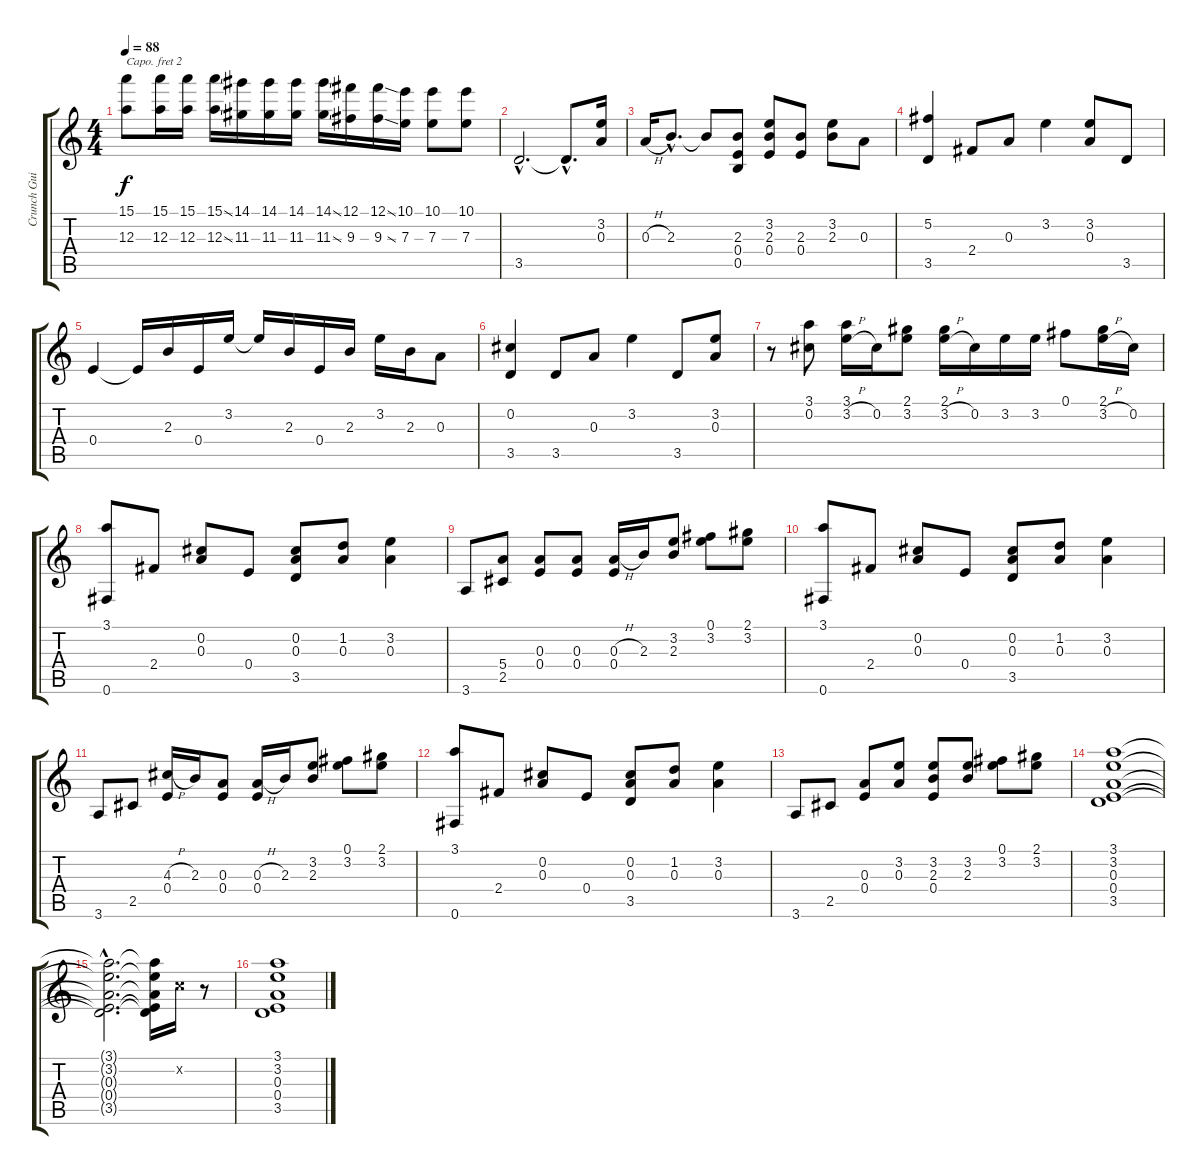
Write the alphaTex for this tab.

\track ("Crunch Guitar" "Crunch Gui") {instrument overdrivenguitar}
\staff {score tabs}
\capo 2
\tuning (E4 B3 G3 D3 A2 E2) {hide}
\ts (4 4)
\tempo 88
\clef g2
\ks c
(15.1 12.3).8{dy f} (15.1 12.3).16 (15.1 12.3).16 (15.1{ss} 12.3{ss}).16 (14.1 11.3).16 (14.1 11.3).16 (14.1 11.3).16 (14.1{ss} 11.3{ss}).16 (12.1 9.3).16 (12.1{ss} 9.3{ss}).16 (10.1 7.3).16 (10.1 7.3).8 (10.1 7.3).8 |
3.5{hac}.2{d} 3.5{hac t}.8{d} (3.2 0.3).16 |
0.3{h}.16 2.3{hac}.8{d} 2.3{t}.8 (2.3 0.4 0.5).8 (3.2 2.3 0.4).8 (2.3 0.4).8 (3.2 2.3).8 0.3.8 |
(5.2 3.5).4 2.4.8 0.3.8 3.2.4 (3.2 0.3).8 3.5.8 |
0.4.4 0.4{t}.16 2.3.16 0.4.16 3.2.16 3.2{t}.16 2.3.16 0.4.16 2.3.16 3.2.16 2.3.16 0.3.8 |
(0.2 3.5).4 3.5.8 0.3.8 3.2.4 3.5.8 (3.2 0.3).8 |
r.8 (3.1 0.2).8 (3.1 3.2{h}).16 0.2.16 (2.1 3.2).8 (2.1 3.2{h}).16 0.2.16 3.2.16 3.2.16 0.1.8 (2.1 3.2{h}).16 0.2.16 |
(3.1 0.6).8 2.4.8 (0.2 0.3).8 0.4.8 (0.2 0.3 3.5).8 (1.2 0.3).8 (3.2 0.3).4 |
3.6.8 (5.4 2.5).8 (0.3 0.4).8 (0.3 0.4).8 (0.3{h} 0.4).16 2.3.16 (3.2 2.3).8 (0.1 3.2).8 (2.1 3.2).8 |
(3.1 0.6).8 2.4.8 (0.2 0.3).8 0.4.8 (0.2 0.3 3.5).8 (1.2 0.3).8 (3.2 0.3).4 |
3.6.8 2.5.8 (4.3{h} 0.4).16 2.3.16 (0.3 0.4).8 (0.3{h} 0.4).16 2.3.16 (3.2 2.3).8 (0.1 3.2).8 (2.1 3.2).8 |
(3.1 0.6).8 2.4.8 (0.2 0.3).8 0.4.8 (0.2 0.3 3.5).8 (1.2 0.3).8 (3.2 0.3).4 |
3.6.8 2.5.8 (0.3 0.4).8 (3.2 0.3).8 (3.2 2.3 0.4).8 (3.2 2.3).8 (0.1 3.2).8 (2.1 3.2).8 |
(3.1 3.2 0.3 0.4 3.5).1 |
(3.1{hac t} 3.2{hac t} 0.3{hac t} 0.4{hac t} 3.5{hac t}).2{d} (3.1{t} 3.2{t} 0.3{t} 0.4{t} 3.5{t}).16 -1.2{x}.16 r.8 |
(3.1 3.2 0.3 0.4 3.5).1
